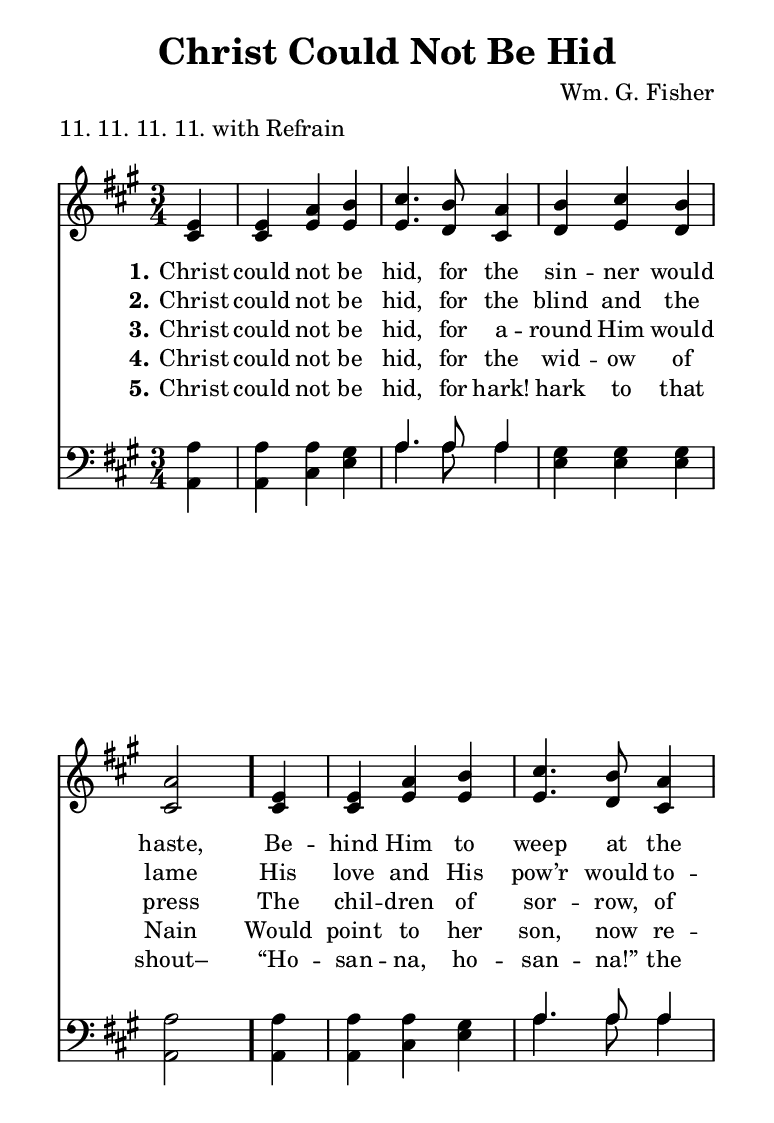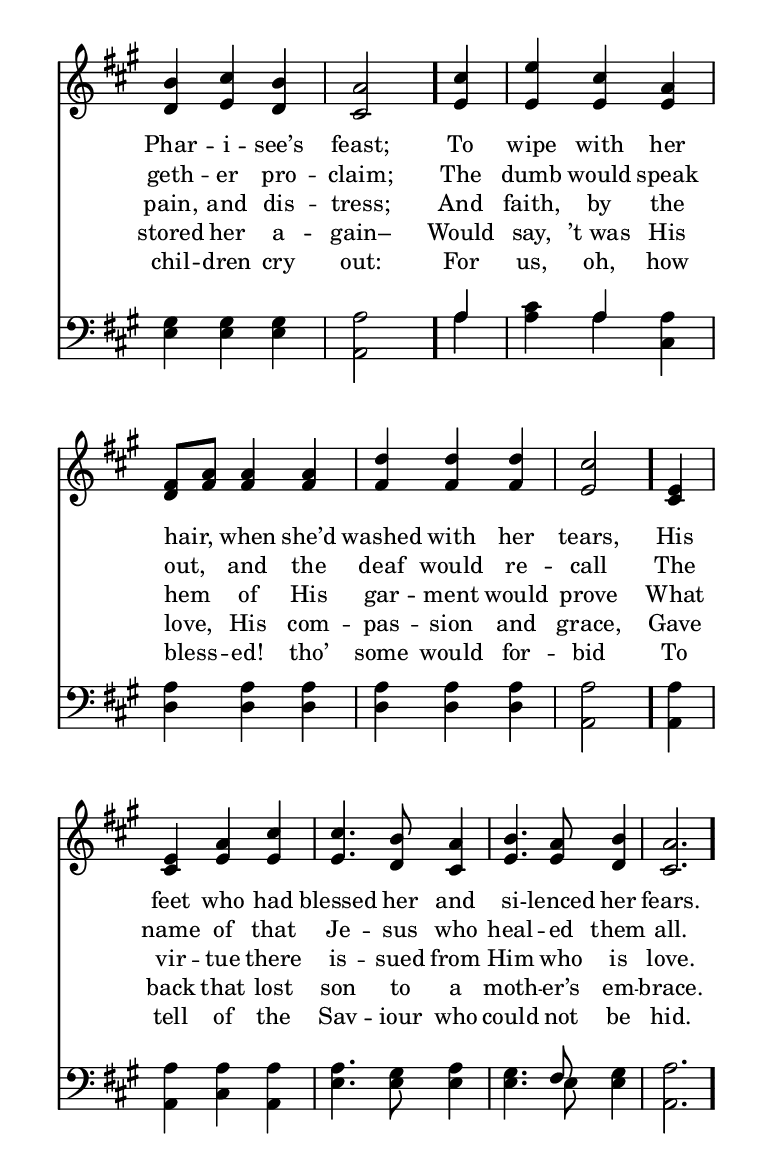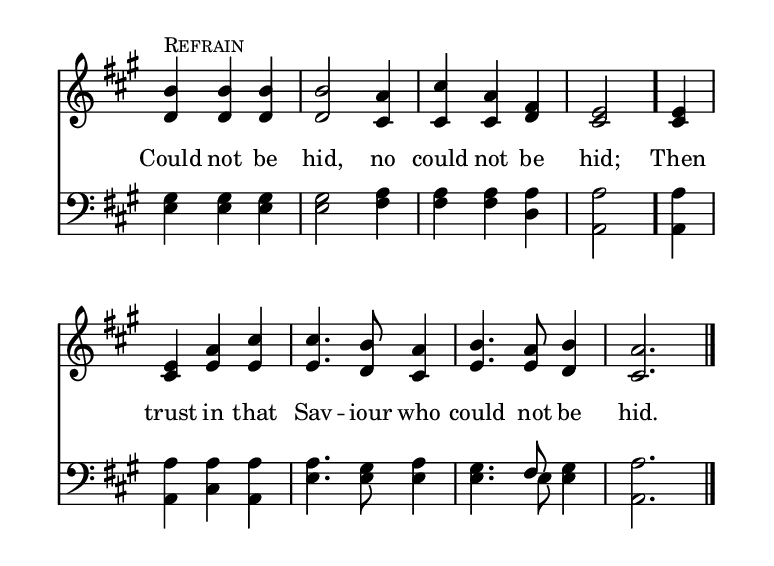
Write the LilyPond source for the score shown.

\include "common/global.ily"
\paper {
  \include "common/paper.ily"
  ragged-last-bottom = ##t
  system-count = #(cond (is-eogsized 5) (#t #f))
  page-count = #(cond (is-eogsized 2) (#t #f))
}

\header{
  %children
  hymnnumber = "297"
  title = "Christ Could Not Be Hid"
  tunename = ""
  meter = "11. 11. 11. 11. with Refrain"
  poet = ""
  composer = "Wm. G. Fisher"
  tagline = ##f
}

global = {
  \include "common/overrides.ily"
  \override Staff.TimeSignature.style = #'numbered
  \time 3/4
  \override Score.MetronomeMark.transparent = ##t % hide all fermata changes too
  \tempo 4=100
  \key a \major
  \partial 4
  \autoBeamOff
}

notesSoprano = {
\global
\relative c' {

  e4 | e a b | cis4. b8 a4 | b cis b | a2
  e4 | e a b | cis4. b8 a4 | b cis b | a2
  cis4 | e cis a | fis8[ a] a4 a | d d d | cis2
  e,4 | e a cis | cis4. b8 a4 | b4. a8 b4 | a2.

  \eogbreak
  << s^\markup { \small \caps "Refrain" }
  { b4 b b | b2 a4 | cis a fis | e2 } >>
  e4 | e a cis | cis4. b8 a4 | b4. a8 b4 | a2.

  \bar "|."

}
}

notesAlto = {
\global
\relative e' {

  cis4 | cis e e | e4. d8 cis4 | d e d | cis2
  cis4 | cis e e | e4. d8 cis4 | d e d | cis2
  e4 | e e e | d8[ fis] fis4 fis | fis fis fis | e2
  cis4 | cis e e | e4. d8 cis4 | e4. e8 d4 | cis2.

  d4 d d | d2 cis4 | cis cis d | cis2
  cis4 | cis e e | e4. d8 cis4 | e4. e8 d4 | cis2.

}
}

notesTenor = {
\global
\relative a {

  a4 | a a gis | a4. a8 a4 | gis gis gis | a2
  a4 | a a gis | a4. a8 a4 | gis gis gis | a2
  a4 | cis a a | a a a | a a a | a2
  a4 | a a a | a4. gis8 a4 | gis4. fis8 gis4 | a2.

  gis4 gis gis | gis2 a4 | a a a | a2
  a4 | a a a | a4. gis8 a4 | gis4. fis8 gis4 | a2.

}
}

notesBass = {
\global
\relative f, {

  a4 | a cis e | a4. a8 a4 | e e e | a,2
  a4 | a cis e | a4. a8 a4 | e e e | a,2
  a'4 | a a cis, | d d d | d d d | a2
  a4 | a cis a | e'4. e8 e4 | e4. e8 e4 | a,2.

  e'4 e e | e2 fis4 | fis fis d | a2
  a4 | a cis a | e'4. e8 e4 | e4. e8 e4 | a,2.

}
}

Refrain = \lyricmode {

Could not be hid, no could not be hid; \bar "."
Then trust in that Sav -- iour who could not be hid. \bar "."

}

wordsA = \lyricmode {
\set stanza = "1."

Christ could not be hid, for the sin -- ner would haste, \bar "."
Be -- hind Him to weep at the Phar -- i -- see’s feast; \bar "."
To wipe with her hair, when she’d washed with her tears, \bar "."
His feet who had blessed her and si -- lenced her fears. \bar "."

}

wordsB = \lyricmode {
\set stanza = "2."

Christ could not be hid, for the blind and the lame
His love and His pow’r would to -- geth -- er pro -- claim;
The dumb would speak out, and the deaf would re -- call
The name of that Je -- sus who heal -- ed them all.

}

wordsC = \lyricmode {
\set stanza = "3."

Christ could not be hid, for a -- round Him would press
The chil -- dren of sor -- row, of pain, and dis -- tress;
And faith, by the hem of His gar -- ment would prove
What vir -- tue there is -- sued from Him who is love.

\Refrain

}

wordsD = \lyricmode {
\set stanza = "4."

Christ could not be hid, for the wid -- ow of Nain
Would point to her son, now re -- stored her a -- gain–
Would say, ’t_was His love, His com -- pas -- sion and grace,
Gave back that lost son to a moth -- er’s em -- brace.

}

wordsE = \lyricmode {
\set stanza = "5."

Christ could not be hid, for hark! hark to that shout–
“Ho -- san -- na, ho -- san -- na!” the chil -- dren cry out:
For us, oh, how bless -- ed! tho’ some would for -- bid
To tell of the Sav -- iour who could not be hid.

}

\score {
  \context ChoirStaff <<
    \context Staff = upper <<
      \set Staff.autoBeaming = ##f
      \set ChoirStaff.systemStartDelimiter = #'SystemStartBar
      \set ChoirStaff.printPartCombineTexts = ##f
      \partcombine #'(2 . 9) \notesSoprano \notesAlto
      \context NullVoice = sopranos { \voiceOne << \notesSoprano >> }
      \context NullVoice = altos { \voiceTwo << \notesAlto >> }
      \context Lyrics = one   \lyricsto sopranos \wordsA
      \context Lyrics = two   \lyricsto sopranos \wordsB
      \context Lyrics = three \lyricsto sopranos \wordsC
      \context Lyrics = four  \lyricsto sopranos \wordsD
      \context Lyrics = five  \lyricsto sopranos \wordsE
    >>
    \context Staff = men <<
      \set Staff.autoBeaming = ##f
      \clef bass
      \set ChoirStaff.printPartCombineTexts = ##f
      \partcombine #'(2 . 9) \notesTenor \notesBass
      \context NullVoice = tenors { \voiceOne << \notesTenor >> }
      \context NullVoice = basses { \voiceTwo << \notesBass >> }
    >>
  >>
  \layout {
    \include "common/layout.ily"
  }
  \midi{
    \include "common/midi.ily"
  }
}

\version "2.19.49"  % necessary for upgrading to future LilyPond versions.

% vi:set et ts=2 sw=2 ai nocindent syntax=lilypond:
